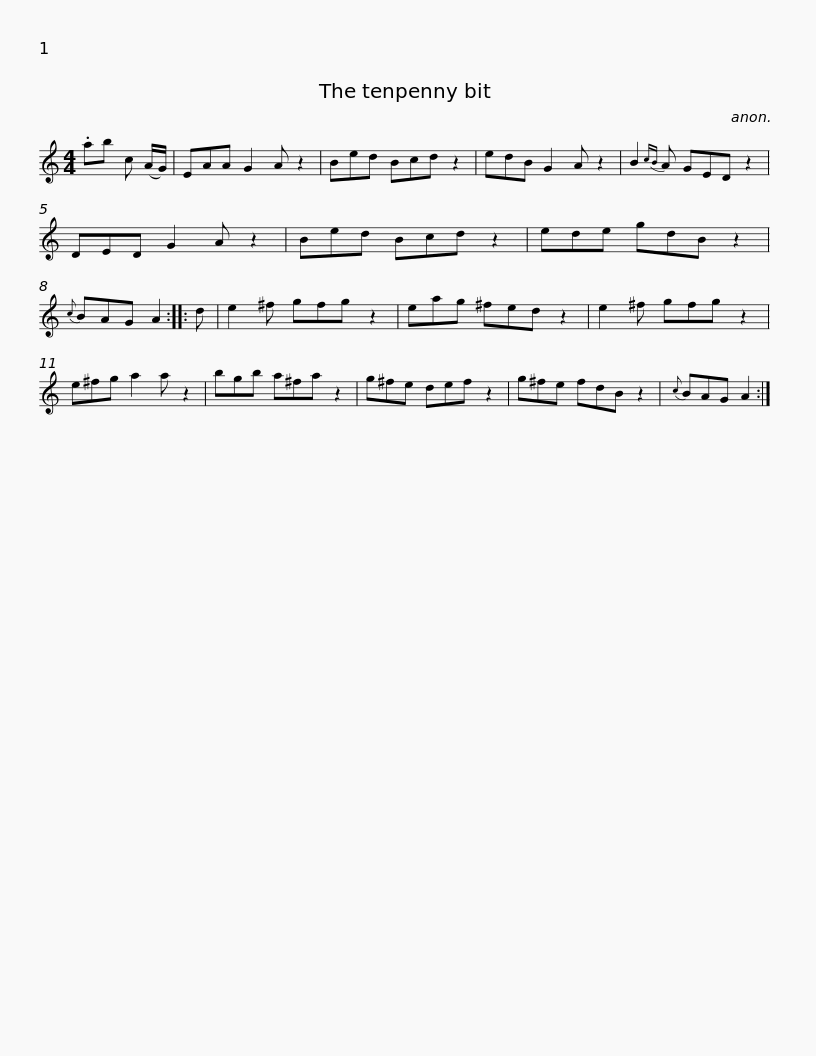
X:1
L:1/8
M:4/4
I:linebreak $
K:C
V:1 treble
V:1
 .ab c (A/G/) | EAA G2 A z2 | Bed Bcd z2 | edB G2 A z2 | B2{cB} A GED z2 | %5
 DED G2 A z2 |$ Bed Bcd z2 | ede gdB z2 |{c} BAG A2 :: d | %10
 e2 ^f gfg z2 | eag ^fed z2 | e2 ^f gfg z2 |$ e^fg a2 a z2 | bgb a^fa z2 | %15
 g^fe def z2 | g^fe fdB z2 |{c} BAG A2 :| %18
